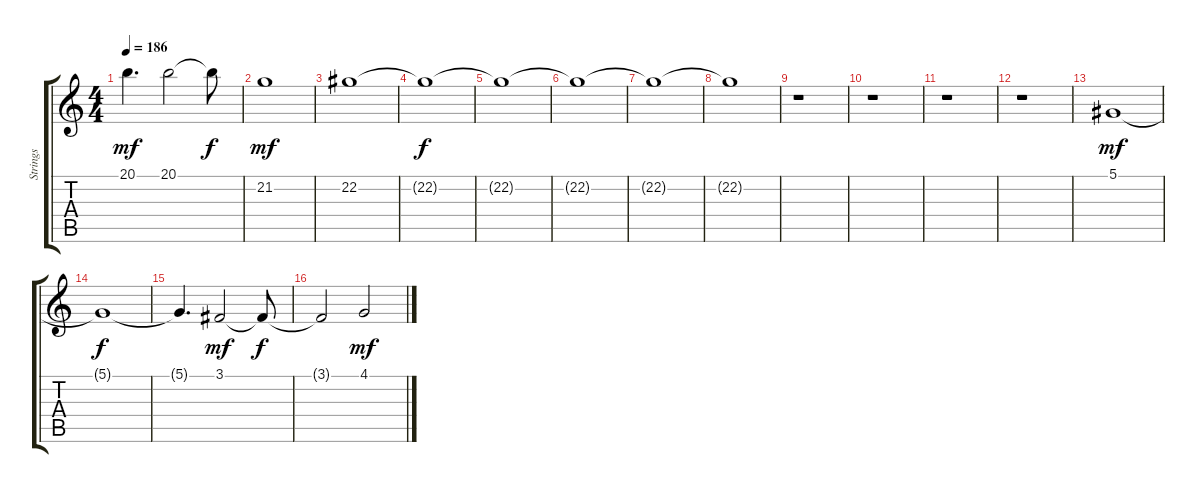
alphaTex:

\track ("Strings" "Strings") {instrument stringensemble1}
\staff {score tabs}
\tuning (Eb4 Bb3 Gb3 Db3 Ab2 Eb2) {hide}
\ts (4 4)
\tempo 186
\clef g2
\ks c
20.1.4{d dy mf} 20.1.2 20.1{t}.8{dy f} |
21.2.1{dy mf} |
22.2.1 |
22.2{t}.1{dy f} |
22.2{t}.1 |
22.2{t}.1 |
22.2{t}.1 |
22.2{t}.1 |
r.1 |
r.1 |
r.1 |
r.1 |
5.1.1{dy mf} |
5.1{t}.1{dy f} |
5.1{t}.4{d} 3.1.2{dy mf} 3.1{t}.8{dy f} |
3.1{t}.2 4.1.2{dy mf}
